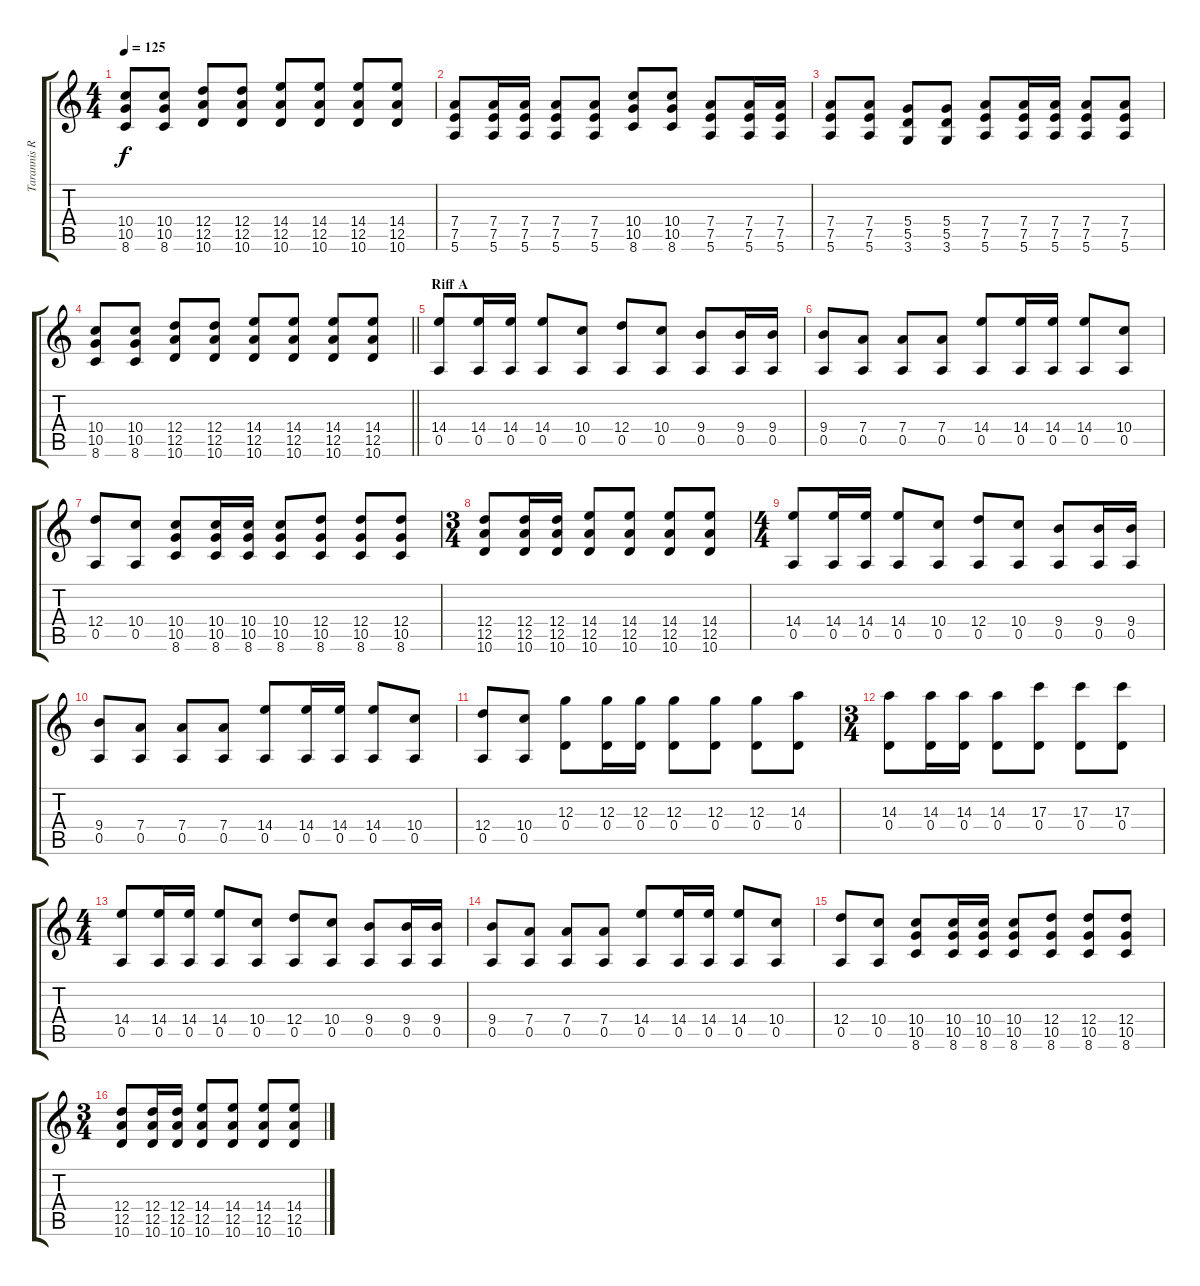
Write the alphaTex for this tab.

\track ("Tarannis Rythm Guitar 1" "Tarannis R") {instrument distortionguitar}
\staff {score tabs}
\tuning (E4 B3 G3 D3 A2 E2) {hide}
\ts (4 4)
\tempo 125
\clef g2
\ks c
(10.4 10.5 8.6).8{dy f} (10.4 10.5 8.6).8 (12.4 12.5 10.6).8 (12.4 12.5 10.6).8 (14.4 12.5 10.6).8 (14.4 12.5 10.6).8 (14.4 12.5 10.6).8 (14.4 12.5 10.6).8 |
(7.4 7.5 5.6).8 (7.4 7.5 5.6).16 (7.4 7.5 5.6).16 (7.4 7.5 5.6).8 (7.4 7.5 5.6).8 (10.4 10.5 8.6).8 (10.4 10.5 8.6).8 (7.4 7.5 5.6).8 (7.4 7.5 5.6).16 (7.4 7.5 5.6).16 |
(7.4 7.5 5.6).8 (7.4 7.5 5.6).8 (5.4 5.5 3.6).8 (5.4 5.5 3.6).8 (7.4 7.5 5.6).8 (7.4 7.5 5.6).16 (7.4 7.5 5.6).16 (7.4 7.5 5.6).8 (7.4 7.5 5.6).8 |
\barLineRight lightlight
(10.4 10.5 8.6).8 (10.4 10.5 8.6).8 (12.4 12.5 10.6).8 (12.4 12.5 10.6).8 (14.4 12.5 10.6).8 (14.4 12.5 10.6).8 (14.4 12.5 10.6).8 (14.4 12.5 10.6).8 |
\section ("" "Riff A")
(14.4 0.5).8 (14.4 0.5).16 (14.4 0.5).16 (14.4 0.5).8 (10.4 0.5).8 (12.4 0.5).8 (10.4 0.5).8 (9.4 0.5).8 (9.4 0.5).16 (9.4 0.5).16 |
(9.4 0.5).8 (7.4 0.5).8 (7.4 0.5).8 (7.4 0.5).8 (14.4 0.5).8 (14.4 0.5).16 (14.4 0.5).16 (14.4 0.5).8 (10.4 0.5).8 |
(12.4 0.5).8 (10.4 0.5).8 (10.4 10.5 8.6).8 (10.4 10.5 8.6).16 (10.4 10.5 8.6).16 (10.4 10.5 8.6).8 (12.4 10.5 8.6).8 (12.4 10.5 8.6).8 (12.4 10.5 8.6).8 |
\ts (3 4)
(12.4 12.5 10.6).8 (12.4 12.5 10.6).16 (12.4 12.5 10.6).16 (14.4 12.5 10.6).8 (14.4 12.5 10.6).8 (14.4 12.5 10.6).8 (14.4 12.5 10.6).8 |
\ts (4 4)
(14.4 0.5).8 (14.4 0.5).16 (14.4 0.5).16 (14.4 0.5).8 (10.4 0.5).8 (12.4 0.5).8 (10.4 0.5).8 (9.4 0.5).8 (9.4 0.5).16 (9.4 0.5).16 |
(9.4 0.5).8 (7.4 0.5).8 (7.4 0.5).8 (7.4 0.5).8 (14.4 0.5).8 (14.4 0.5).16 (14.4 0.5).16 (14.4 0.5).8 (10.4 0.5).8 |
(12.4 0.5).8 (10.4 0.5).8 (12.3 0.4).8 (12.3 0.4).16 (12.3 0.4).16 (12.3 0.4).8 (12.3 0.4).8 (12.3 0.4).8 (14.3 0.4).8 |
\ts (3 4)
(14.3 0.4).8 (14.3 0.4).16 (14.3 0.4).16 (14.3 0.4).8 (17.3 0.4).8 (17.3 0.4).8 (17.3 0.4).8 |
\ts (4 4)
(14.4 0.5).8 (14.4 0.5).16 (14.4 0.5).16 (14.4 0.5).8 (10.4 0.5).8 (12.4 0.5).8 (10.4 0.5).8 (9.4 0.5).8 (9.4 0.5).16 (9.4 0.5).16 |
(9.4 0.5).8 (7.4 0.5).8 (7.4 0.5).8 (7.4 0.5).8 (14.4 0.5).8 (14.4 0.5).16 (14.4 0.5).16 (14.4 0.5).8 (10.4 0.5).8 |
(12.4 0.5).8 (10.4 0.5).8 (10.4 10.5 8.6).8 (10.4 10.5 8.6).16 (10.4 10.5 8.6).16 (10.4 10.5 8.6).8 (12.4 10.5 8.6).8 (12.4 10.5 8.6).8 (12.4 10.5 8.6).8 |
\ts (3 4)
(12.4 12.5 10.6).8 (12.4 12.5 10.6).16 (12.4 12.5 10.6).16 (14.4 12.5 10.6).8 (14.4 12.5 10.6).8 (14.4 12.5 10.6).8 (14.4 12.5 10.6).8
